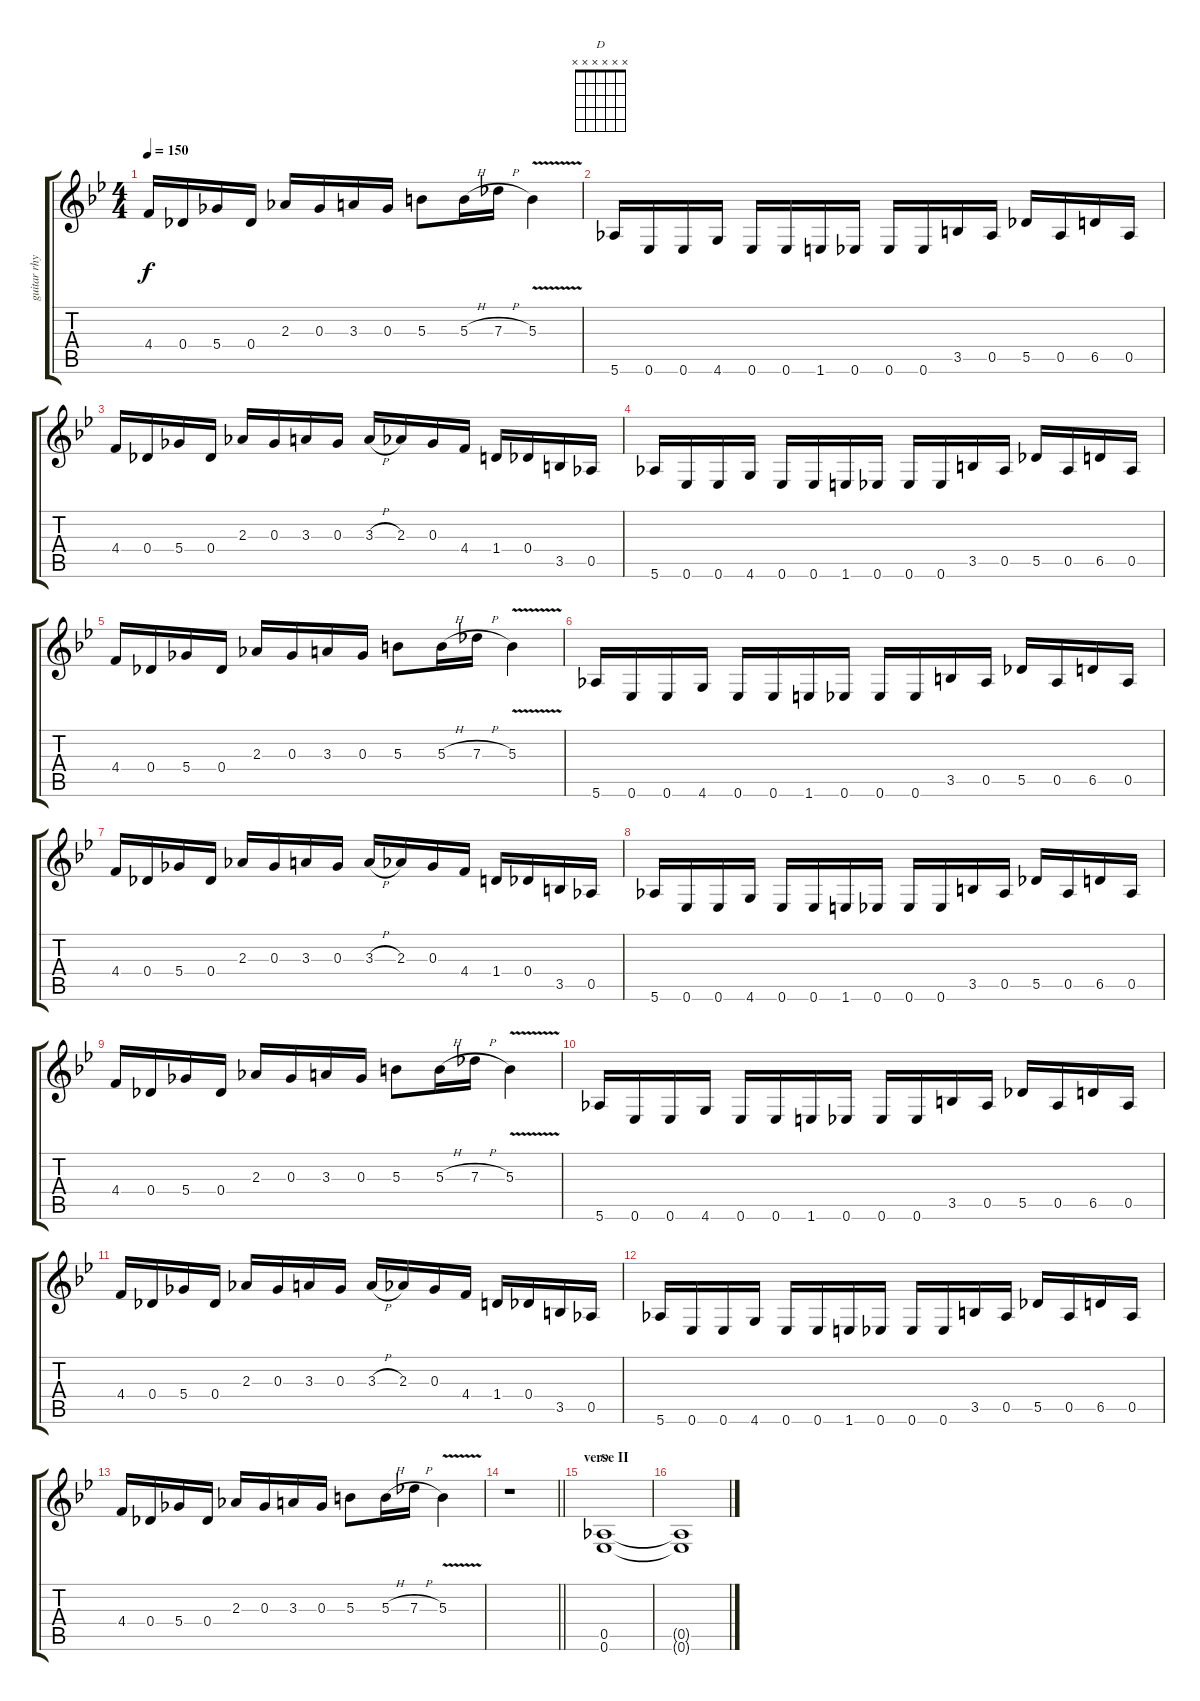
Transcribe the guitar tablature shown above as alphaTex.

\track ("guitar rhythm" "guitar rhy") {instrument overdrivenguitar}
\staff {score tabs}
\tuning (Eb4 Bb3 Gb3 Db3 Ab2 Eb2) {hide}
\chord ("D" x x x x x x)
\ts (4 4)
\tempo 150
\clef g2
\ks bb
4.4.16{dy f} 0.4.16 5.4.16 0.4.16 2.3.16 0.3.16 3.3.16 0.3.16 5.3.8 5.3{h}.16 7.3{h}.16 5.3{v}.4 |
5.6.16 0.6.16 0.6.16 4.6.16 0.6.16 0.6.16 1.6.16 0.6.16 0.6.16 0.6.16 3.5.16 0.5.16 5.5.16 0.5.16 6.5.16 0.5.16 |
4.4.16 0.4.16 5.4.16 0.4.16 2.3.16 0.3.16 3.3.16 0.3.16 3.3{h}.16 2.3.16 0.3.16 4.4.16 1.4.16 0.4.16 3.5.16 0.5.16 |
5.6.16 0.6.16 0.6.16 4.6.16 0.6.16 0.6.16 1.6.16 0.6.16 0.6.16 0.6.16 3.5.16 0.5.16 5.5.16 0.5.16 6.5.16 0.5.16 |
4.4.16 0.4.16 5.4.16 0.4.16 2.3.16 0.3.16 3.3.16 0.3.16 5.3.8 5.3{h}.16 7.3{h}.16 5.3{v}.4 |
5.6.16 0.6.16 0.6.16 4.6.16 0.6.16 0.6.16 1.6.16 0.6.16 0.6.16 0.6.16 3.5.16 0.5.16 5.5.16 0.5.16 6.5.16 0.5.16 |
4.4.16 0.4.16 5.4.16 0.4.16 2.3.16 0.3.16 3.3.16 0.3.16 3.3{h}.16 2.3.16 0.3.16 4.4.16 1.4.16 0.4.16 3.5.16 0.5.16 |
5.6.16 0.6.16 0.6.16 4.6.16 0.6.16 0.6.16 1.6.16 0.6.16 0.6.16 0.6.16 3.5.16 0.5.16 5.5.16 0.5.16 6.5.16 0.5.16 |
4.4.16 0.4.16 5.4.16 0.4.16 2.3.16 0.3.16 3.3.16 0.3.16 5.3.8 5.3{h}.16 7.3{h}.16 5.3{v}.4 |
5.6.16 0.6.16 0.6.16 4.6.16 0.6.16 0.6.16 1.6.16 0.6.16 0.6.16 0.6.16 3.5.16 0.5.16 5.5.16 0.5.16 6.5.16 0.5.16 |
4.4.16 0.4.16 5.4.16 0.4.16 2.3.16 0.3.16 3.3.16 0.3.16 3.3{h}.16 2.3.16 0.3.16 4.4.16 1.4.16 0.4.16 3.5.16 0.5.16 |
5.6.16 0.6.16 0.6.16 4.6.16 0.6.16 0.6.16 1.6.16 0.6.16 0.6.16 0.6.16 3.5.16 0.5.16 5.5.16 0.5.16 6.5.16 0.5.16 |
4.4.16 0.4.16 5.4.16 0.4.16 2.3.16 0.3.16 3.3.16 0.3.16 5.3.8 5.3{h}.16 7.3{h}.16 5.3{v}.4 |
\barLineRight lightlight
r.1 |
\section ("" "verse II")
(0.5 0.6).1{ch "D"} |
(0.5{t} 0.6{t}).1
